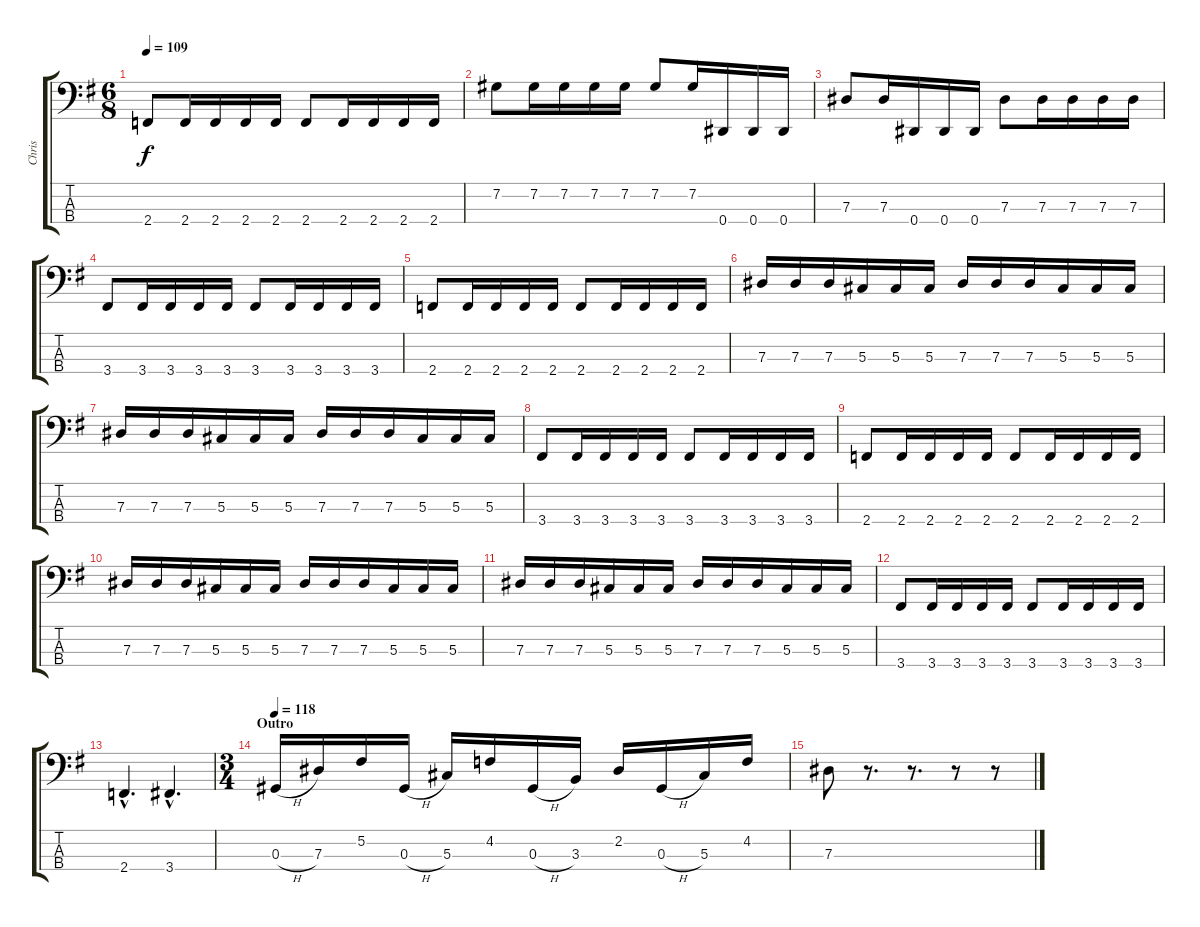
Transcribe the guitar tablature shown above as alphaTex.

\track ("Chris" "Chris") {instrument electricbasspick}
\staff {score tabs}
\tuning (Gb2 Db2 Ab1 Eb1) {hide}
\ts (6 8)
\tempo 109
\clef f4
\ks g
2.4.8{dy f} 2.4.16 2.4.16 2.4.16 2.4.16 2.4.8 2.4.16 2.4.16 2.4.16 2.4.16 |
7.2.8 7.2.16 7.2.16 7.2.16 7.2.16 7.2.8 7.2.16 0.4.16 0.4.16 0.4.16 |
7.3.8 7.3.16 0.4.16 0.4.16 0.4.16 7.3.8 7.3.16 7.3.16 7.3.16 7.3.16 |
3.4.8 3.4.16 3.4.16 3.4.16 3.4.16 3.4.8 3.4.16 3.4.16 3.4.16 3.4.16 |
2.4.8 2.4.16 2.4.16 2.4.16 2.4.16 2.4.8 2.4.16 2.4.16 2.4.16 2.4.16 |
7.3.16 7.3.16 7.3.16 5.3.16 5.3.16 5.3.16 7.3.16 7.3.16 7.3.16 5.3.16 5.3.16 5.3.16 |
7.3.16 7.3.16 7.3.16 5.3.16 5.3.16 5.3.16 7.3.16 7.3.16 7.3.16 5.3.16 5.3.16 5.3.16 |
3.4.8 3.4.16 3.4.16 3.4.16 3.4.16 3.4.8 3.4.16 3.4.16 3.4.16 3.4.16 |
2.4.8 2.4.16 2.4.16 2.4.16 2.4.16 2.4.8 2.4.16 2.4.16 2.4.16 2.4.16 |
7.3.16 7.3.16 7.3.16 5.3.16 5.3.16 5.3.16 7.3.16 7.3.16 7.3.16 5.3.16 5.3.16 5.3.16 |
7.3.16 7.3.16 7.3.16 5.3.16 5.3.16 5.3.16 7.3.16 7.3.16 7.3.16 5.3.16 5.3.16 5.3.16 |
3.4.8 3.4.16 3.4.16 3.4.16 3.4.16 3.4.8 3.4.16 3.4.16 3.4.16 3.4.16 |
2.4{hac}.4{d} 3.4{hac}.4{d} |
\ts (3 4)
\section ("" "Outro")
\tempo 118
0.3{h}.16 7.3.16 5.2.16 0.3{h}.16 5.3.16 4.2.16 0.3{h}.16 3.3.16 2.2.16 0.3{h}.16 5.3.16 4.2.16 |
7.3.8 r.8{d} r.8{d} r.8 r.8
